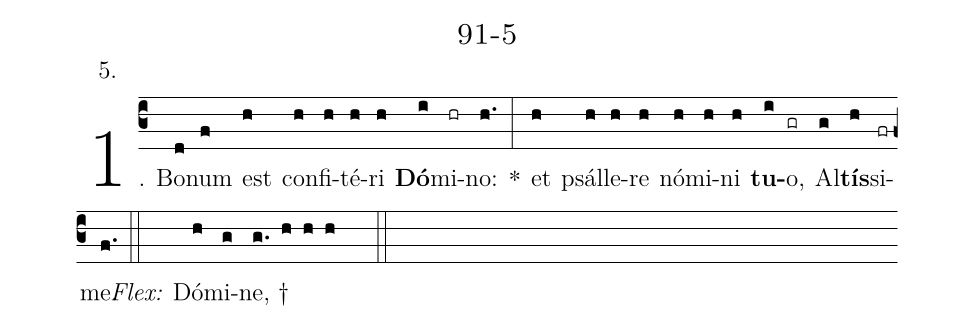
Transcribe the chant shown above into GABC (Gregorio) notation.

name: 91-5;
annotation: 5.;
%%
(c3)1. Bo(d)num(f) est(h) con(h)fi(h)té(h)ri(h) <b>Dó</b>(i)mi(hr)no:(h.) *(:) et(h) psál(h)le(h)re(h) nó(h)mi(h)ni(h) <b>tu</b>(i)o,(gr) Al(g)<b>tís</b>(h)si(fr)me.(f.) (::)
<i>Flex:</i>()  Dó(h)mi(g)ne, †(g. h h h  ::)
